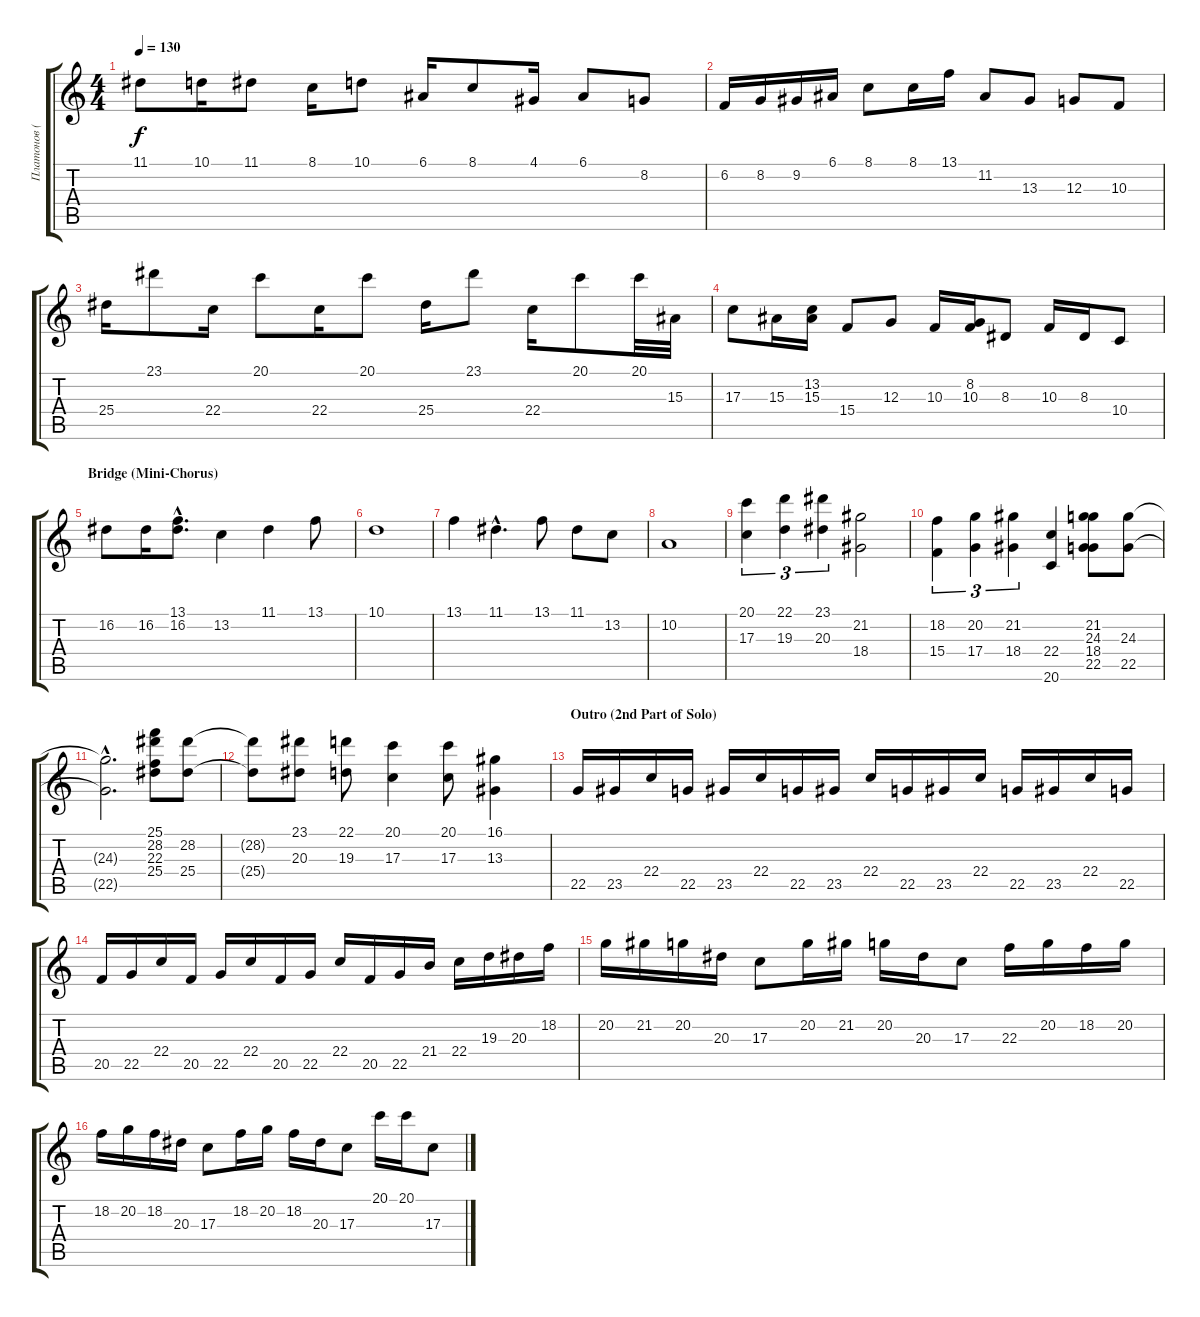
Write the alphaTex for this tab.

\track ("Платонов (Клавиш. 3)" "Платонов (") {instrument electricgrandpiano}
\staff {score tabs}
\tuning (E4 B3 G3 D3 A2 E2) {hide}
\ts (4 4)
\tempo 130
\clef g2
\ks c
11.1.8{dy f} 10.1.16 11.1.8 8.1.16 10.1.8 6.1.16 8.1.8 4.1.16 6.1.8 8.2.8 |
6.2.16 8.2.16 9.2.16 6.1.16 8.1.8 8.1.16 13.1.16 11.2.8 13.3.8 12.3.8 10.3.8 |
25.4.16 23.1.8 22.4.16 20.1.8 22.4.16 20.1.8 25.4.16 23.1.8 22.4.16 20.1.8 20.1.32 15.3.32 |
17.3.8 15.3.16 (13.2 15.3).16 15.4.8 12.3.8 10.3.16 (8.2 10.3).16 8.3.8 10.3.16 8.3.16 10.4.8 |
\section ("" "Bridge (Mini-Chorus)")
16.2.8 16.2.16 (13.1 16.2{hac}).8{d} 13.2.4 11.1.4 13.1.8 |
10.1.1 |
13.1.4 11.1{hac}.4{d} 13.1.8 11.1.8 13.2.8 |
10.2.1 |
(20.1 17.3).4{tu (3 2)} (22.1 19.3).4{tu (3 2)} (23.1 20.3).4{tu (3 2)} (21.2 18.4).2 |
(18.2 15.4).4{tu (3 2)} (20.2 17.4).4{tu (3 2)} (21.2 18.4).4{tu (3 2)} (22.4 20.6).4 (21.2 24.3 18.4 22.5).8 (24.3 22.5).8 |
(24.3{hac t} 22.5{hac t}).2{d} (25.1 28.2 22.3 25.4).8 (28.2 25.4).8 |
(28.2{t} 25.4{t}).8 (23.1 20.3).8 (22.1 19.3).8 (20.1 17.3).4 (20.1 17.3).8 (16.1 13.3).4 |
\section ("" "Outro (2nd Part of Solo)")
22.5.16 23.5.16 22.4.16 22.5.16 23.5.16 22.4.16 22.5.16 23.5.16 22.4.16 22.5.16 23.5.16 22.4.16 22.5.16 23.5.16 22.4.16 22.5.16 |
20.5.16 22.5.16 22.4.16 20.5.16 22.5.16 22.4.16 20.5.16 22.5.16 22.4.16 20.5.16 22.5.16 21.4.16 22.4.16 19.3.16 20.3.16 18.2.16 |
20.2.16 21.2.16 20.2.16 20.3.16 17.3.8 20.2.16 21.2.16 20.2.16 20.3.16 17.3.8 22.3.16 20.2.16 18.2.16 20.2.16 |
18.2.16 20.2.16 18.2.16 20.3.16 17.3.8 18.2.16 20.2.16 18.2.16 20.3.16 17.3.8 20.1.16 20.1.16 17.3.8
